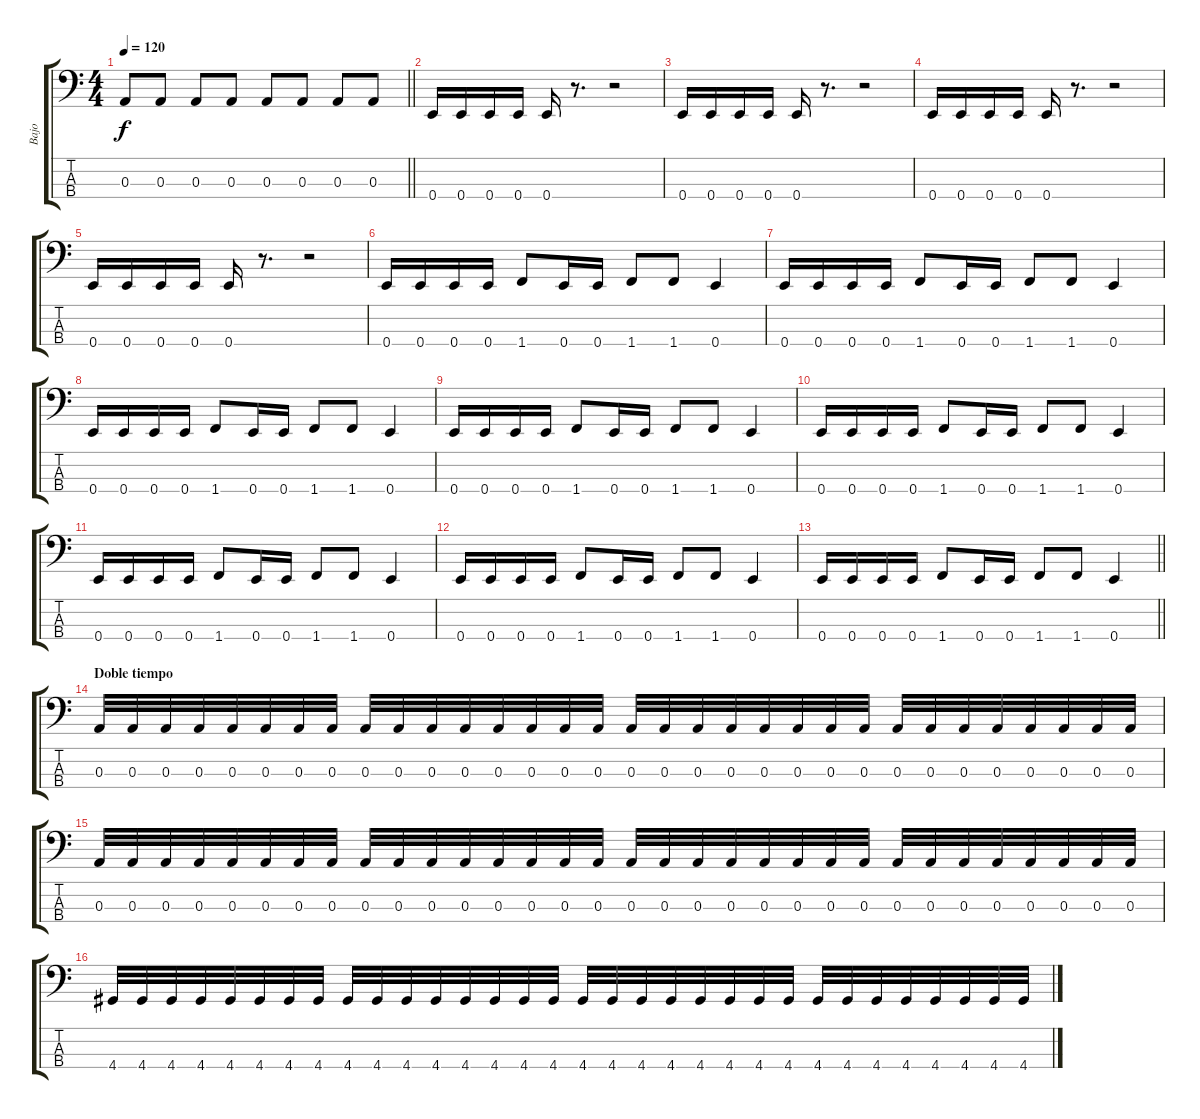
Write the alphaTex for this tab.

\track ("Bajo" "Bajo") {instrument electricbasspick}
\staff {score tabs}
\tuning (G2 D2 A1 E1) {hide}
\ts (4 4)
\tempo 120
\clef f4
\barLineRight lightlight
\ks c
0.3.8{dy f} 0.3.8 0.3.8 0.3.8 0.3.8 0.3.8 0.3.8 0.3.8 |
0.4.16 0.4.16 0.4.16 0.4.16 0.4.16 r.8{d} r.2 |
0.4.16 0.4.16 0.4.16 0.4.16 0.4.16 r.8{d} r.2 |
0.4.16 0.4.16 0.4.16 0.4.16 0.4.16 r.8{d} r.2 |
0.4.16 0.4.16 0.4.16 0.4.16 0.4.16 r.8{d} r.2 |
0.4.16 0.4.16 0.4.16 0.4.16 1.4.8 0.4.16 0.4.16 1.4.8 1.4.8 0.4.4 |
0.4.16 0.4.16 0.4.16 0.4.16 1.4.8 0.4.16 0.4.16 1.4.8 1.4.8 0.4.4 |
0.4.16 0.4.16 0.4.16 0.4.16 1.4.8 0.4.16 0.4.16 1.4.8 1.4.8 0.4.4 |
0.4.16 0.4.16 0.4.16 0.4.16 1.4.8 0.4.16 0.4.16 1.4.8 1.4.8 0.4.4 |
0.4.16 0.4.16 0.4.16 0.4.16 1.4.8 0.4.16 0.4.16 1.4.8 1.4.8 0.4.4 |
0.4.16 0.4.16 0.4.16 0.4.16 1.4.8 0.4.16 0.4.16 1.4.8 1.4.8 0.4.4 |
0.4.16 0.4.16 0.4.16 0.4.16 1.4.8 0.4.16 0.4.16 1.4.8 1.4.8 0.4.4 |
\barLineRight lightlight
0.4.16 0.4.16 0.4.16 0.4.16 1.4.8 0.4.16 0.4.16 1.4.8 1.4.8 0.4.4 |
\section ("" "Doble tiempo")
0.3.32 0.3.32 0.3.32 0.3.32 0.3.32 0.3.32 0.3.32 0.3.32 0.3.32 0.3.32 0.3.32 0.3.32 0.3.32 0.3.32 0.3.32 0.3.32 0.3.32 0.3.32 0.3.32 0.3.32 0.3.32 0.3.32 0.3.32 0.3.32 0.3.32 0.3.32 0.3.32 0.3.32 0.3.32 0.3.32 0.3.32 0.3.32 |
0.3.32 0.3.32 0.3.32 0.3.32 0.3.32 0.3.32 0.3.32 0.3.32 0.3.32 0.3.32 0.3.32 0.3.32 0.3.32 0.3.32 0.3.32 0.3.32 0.3.32 0.3.32 0.3.32 0.3.32 0.3.32 0.3.32 0.3.32 0.3.32 0.3.32 0.3.32 0.3.32 0.3.32 0.3.32 0.3.32 0.3.32 0.3.32 |
4.4.32 4.4.32 4.4.32 4.4.32 4.4.32 4.4.32 4.4.32 4.4.32 4.4.32 4.4.32 4.4.32 4.4.32 4.4.32 4.4.32 4.4.32 4.4.32 4.4.32 4.4.32 4.4.32 4.4.32 4.4.32 4.4.32 4.4.32 4.4.32 4.4.32 4.4.32 4.4.32 4.4.32 4.4.32 4.4.32 4.4.32 4.4.32
